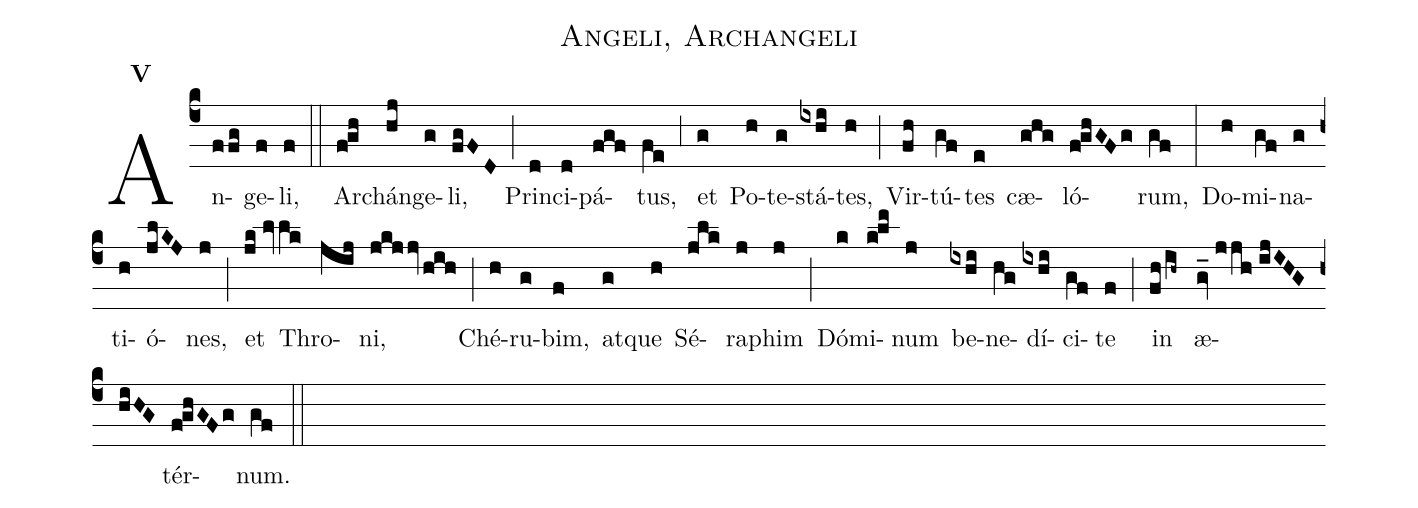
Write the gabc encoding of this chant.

name:Angeli, Archangeli;
mode:V;
office-part:Communiones;
%%
(c4) An(ffg)ge(f)li,(f) (::) Arch(f!gh)án(hj)ge(g)li,(fgFD) (;) Prin(d)ci(d)pá(fgf)tus,(fe) (,3) et(g) Po(h)te(g)stá(ixhi)tes,(h) (;) Vir(fh)tú(gf)tes(e) cæ(ghg)ló(f!ghGFg)rum,(gf) (:) Do(h)mi(gf)na(g)ti(h)ó(jlKJ)nes,(j) (;) et(jk//lvlk) Thro(jij)ni,(jkjjv/hih) (;) Ché(h)ru(g)bim,(f) at(g)que(h) Sé(jlk)ra(j)phim(j) (;) Dó(k)mi(k!lm)num(j) be(ixhi)ne(hg)dí(ixhi)ci(gf)te(f) (;) in(fh/ih~) æ(gv_//jjh//ijIHG//hiHG)tér(f!ghGFg)num.(gf) (::)
